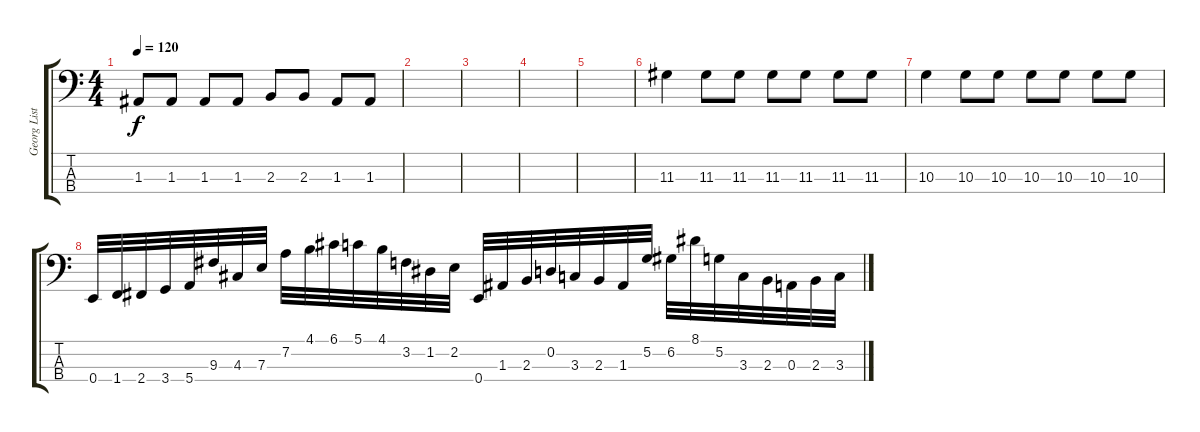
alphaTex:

\track ("Georg Listing" "Georg List") {instrument electricbasspick}
\staff {score tabs}
\tuning (G2 D2 A1 E1) {hide}
\ts (4 4)
\tempo 120
\clef f4
\ks c
1.3.8{dy f} 1.3.8 1.3.8 1.3.8 2.3.8 2.3.8 1.3.8 1.3.8 |
|
|
|
|
11.3.4 11.3.8 11.3.8 11.3.8 11.3.8 11.3.8 11.3.8 |
10.3.4 10.3.8 10.3.8 10.3.8 10.3.8 10.3.8 10.3.8 |
0.4.32 1.4.32 2.4.32 3.4.32 5.4.32 9.3.32 4.3.32 7.3.32 7.2.32 4.1.32 6.1.32 5.1.32 4.1.32 3.2.32 1.2.32 2.2.32 0.4.32 1.3.32 2.3.32 0.2.32 3.3.32 2.3.32 1.3.32 5.2.32 6.2.32 8.1.32 5.2.32 3.3.32 2.3.32 0.3.32 2.3.32 3.3.32
